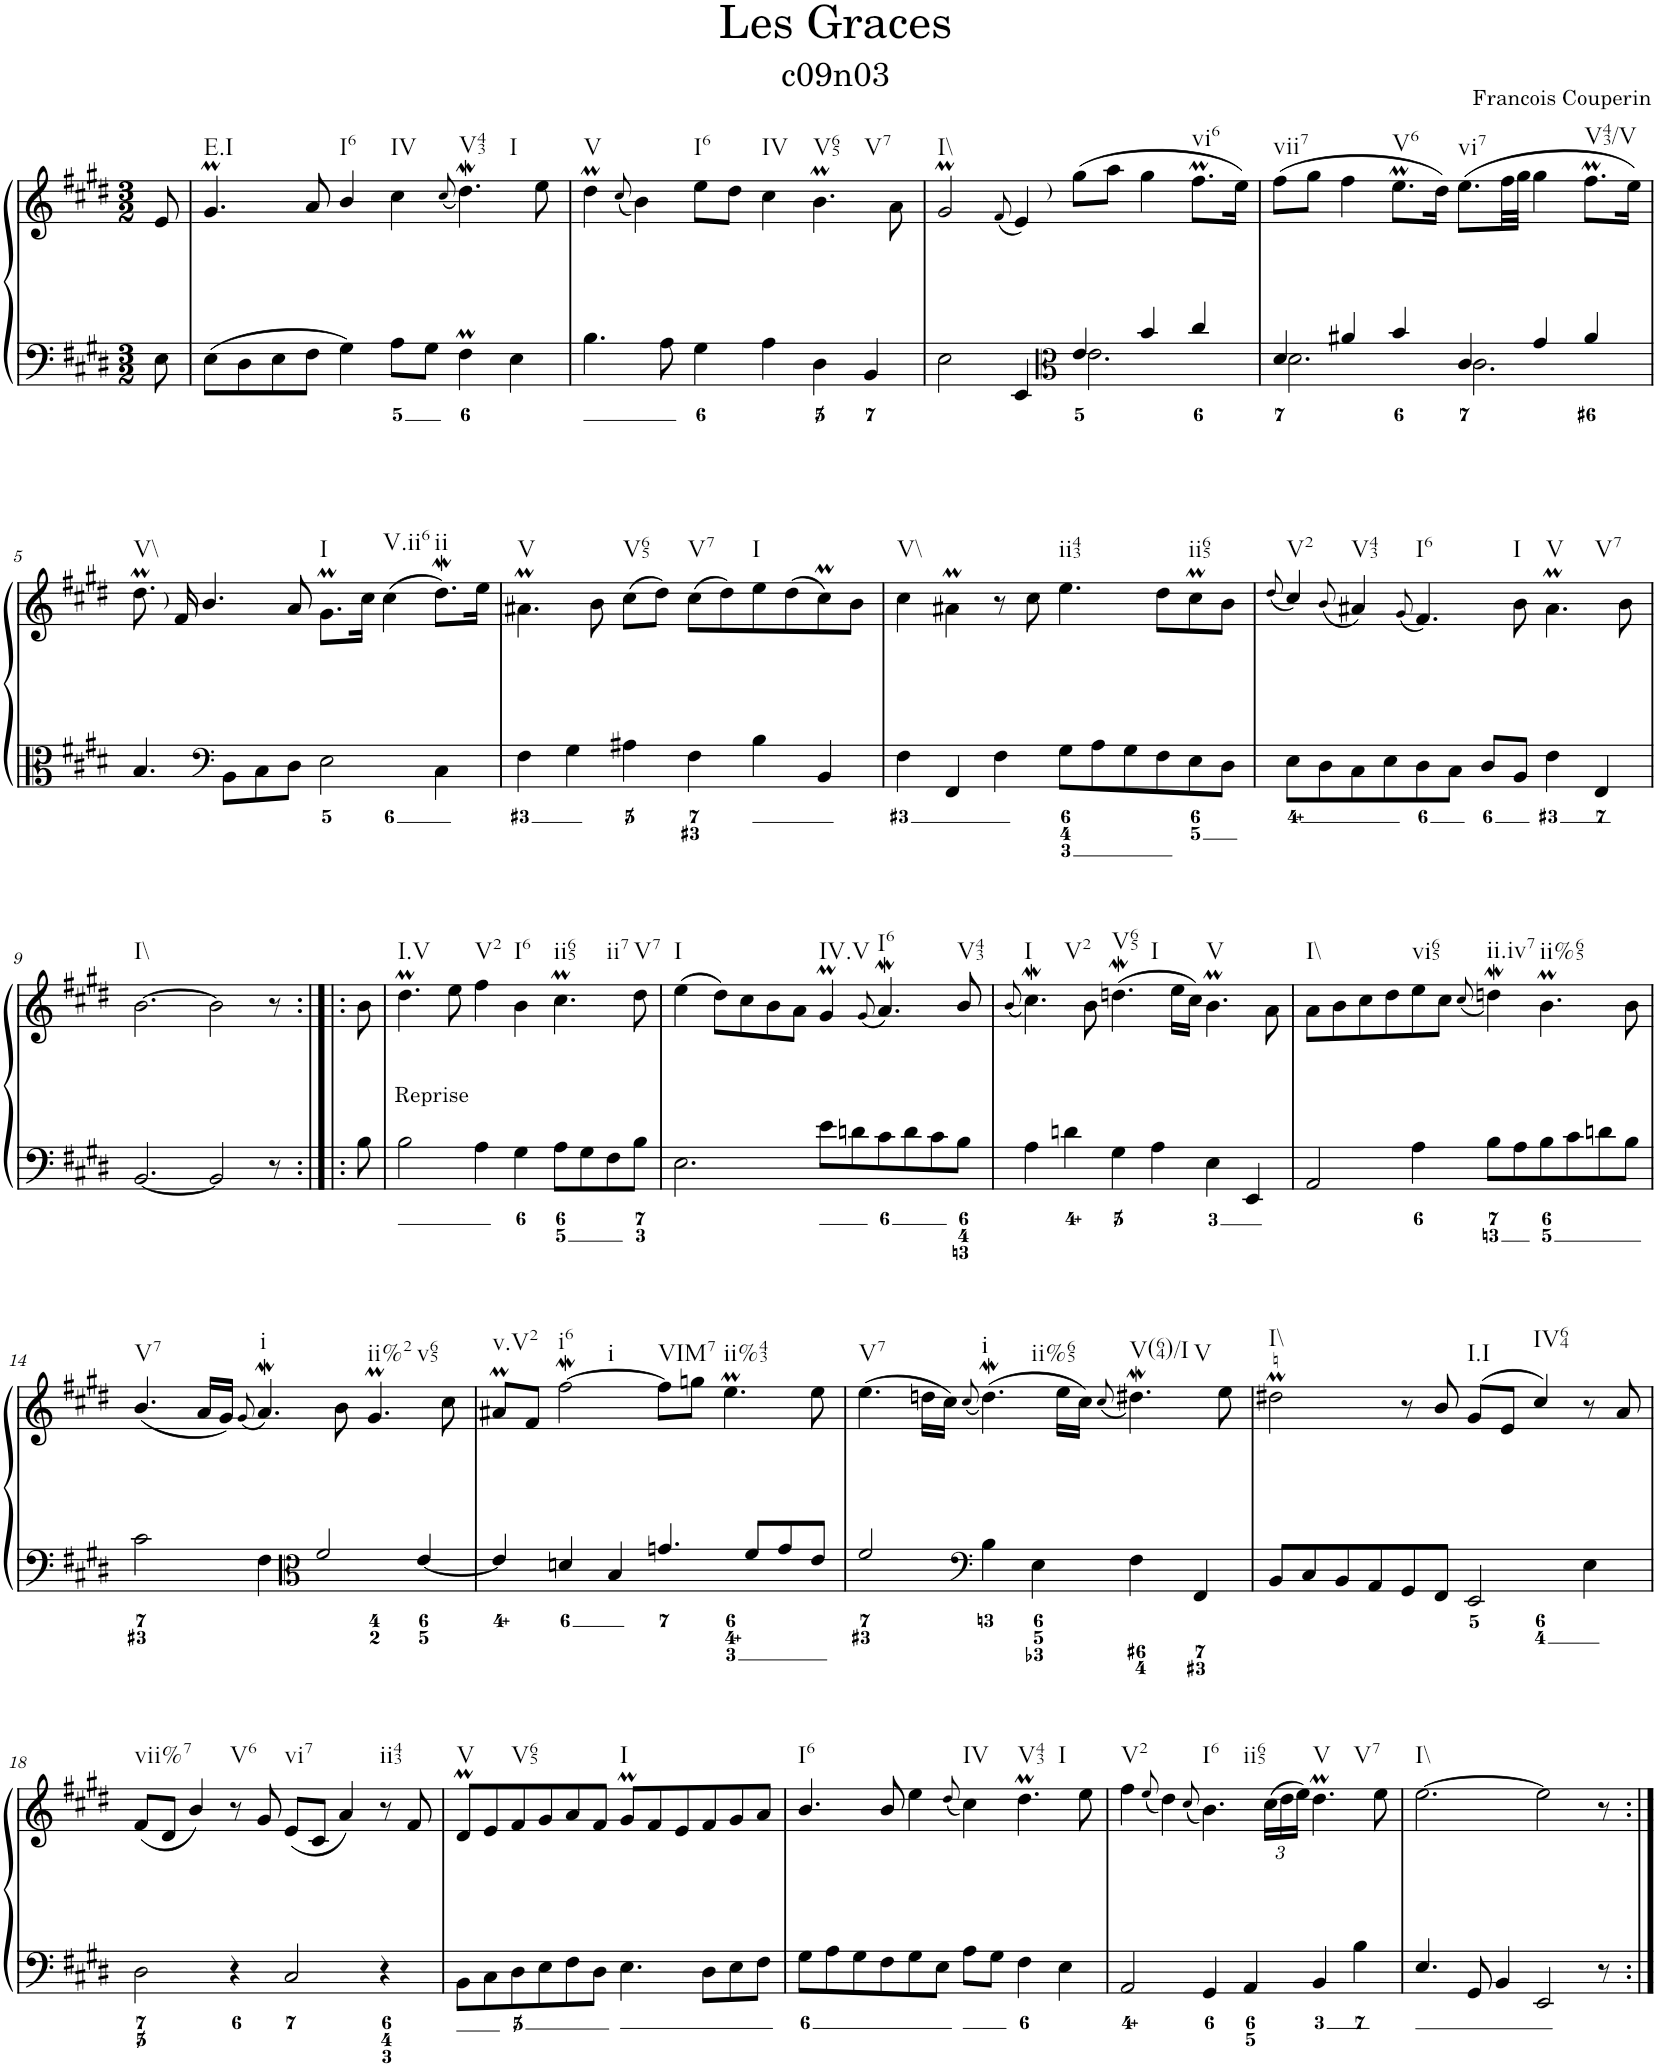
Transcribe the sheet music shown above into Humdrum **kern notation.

**kern	**kern
*part1	*part1
*staff2	*staff1
*I"Piano	*
*I'Pno.	*
*clefF4	*clefG2
*k[f#c#g#d#]	*k[f#c#g#d#]
*M3/2	*M3/2
=	=
8E\	8e/
=1	=1
!	!LO:TX:b:t=E.I
8E\L	4.g#m/
8D#\	.
8E\	.
8F#\J	8a/
!	!LO:TX:b:t=I6
4G#\	4b/
!	!LO:TX:b:t=IV
8A\L	4cc#\
8G#\J	.
.	(8qcc#/
!	!LO:TX:b:t=V43
!	!LO:TX:b:t=I
4F#M\	4.dd#W\)
4E\	.
.	8ee\
=2	=2
!	!LO:TX:b:t=V
4.B\	4dd#m\
.	(8qcc#/
.	4b\)
8A\	.
!	!LO:TX:b:t=I6
4G#\	8ee\L
.	8dd#\J
!	!LO:TX:b:t=IV
4A\	4cc#\
!	!LO:TX:b:t=V65
!	!LO:TX:b:t=V7
4D#\	4.bM\
4BB/	.
.	8a\
=3	=3
*^	*
!	!	!LO:TX:b:t=I\\
2E\	2.ryy	2g#m/
.	.	(8qf#/
!	!	!LO:TX:a:t=)
4EE/	.	4e/)
*clefC3	*	*
4e/	2.e\	(8gg#\L
.	.	8aa\J
4b/	.	4gg#\
!	!	!LO:TX:b:t=vi6
4cc#/	.	8.ff#M\L
.	.	16ee\Jk)
=4	=4	=4
!	!	!LO:TX:b:t=vii7
4d#/	2.d#\	(8ff#\L
.	.	8gg#\J
4a#X/	.	4ff#\
!	!	!LO:TX:b:t=V6
4b/	.	8.eeM\L
.	.	16dd#\Jk)
!	!	!LO:TX:b:t=vi7
4c#/	2.c#\	(8.ee\L
.	.	32ff#\LL
.	.	32gg#\JJJ
4g#/	.	4gg#\
!	!	!LO:TX:b:t=V43/V
4a#/	.	8.ff#M\L
.	.	16ee\Jk)
*v	*v	*
!!LO:LB:g=z
=5	=5
!	!LO:TX:a:t=)
!	!LO:TX:b:t=V\\
4.B/	8.dd#m\
.	16f#/
.	4.b/
*clefF4	*
8BB\L	.
8C#\	.
8D#\J	8a/
!	!LO:TX:b:t=I
2E\	8.g#m\L
.	16cc#\Jk
!	!LO:TX:b:t=V.ii6
.	(4cc#\
!	!LO:TX:b:t=ii
4C#\	8.dd#W\L)
.	16ee\Jk
=6	=6
!	!LO:TX:b:t=V
4F#\	4.a#Xm\
4G#\	.
.	8b\
!	!LO:TX:b:t=V65
4A#X\	(8cc#\L
.	8dd#\J)
!	!LO:TX:b:t=V7
4F#\	(8cc#\L
.	8dd#\)
!	!LO:TX:b:t=I
4B\	8ee\
.	(8dd#\
4BB/	8cc#M\)
.	8b\J
=7	=7
!	!LO:TX:b:t=V\\
4F#\	4cc#\
4FF#/	4a#Xm\
4F#\	8r
.	8cc#\
!	!LO:TX:b:t=ii43
8G#\L	4.ee\
8A\	.
8G#\	.
8F#\	8dd#\L
!	!LO:TX:b:t=ii65
8E\	8cc#M\
8D#\J	8b\J
=8	=8
.	(8qdd#/
!	!LO:TX:b:t=V2
8E\L	4cc#/)
8D#\	.
.	(8qb/
!	!LO:TX:b:t=V43
8C#\	4a#X/)
8E\	.
.	(8qg#/
!	!LO:TX:b:t=I6
8D#\	4.f#/)
8C#\J	.
8D#/L	.
!	!LO:TX:b:t=I
8BB/J	8b\
!	!LO:TX:b:t=V
!	!LO:TX:b:t=V7
4F#\	4.a#m\
4FF#/	.
.	8b\
!!LO:LB:g=z
=9	=9
!	!LO:TX:b:t=I\\
[2.BB/	[2.b\
2BB/]	2b\]
8r	8r
=9X1:|!|:	=9X1:|!|:
8B\	8b\
=10	=10
!	!LO:TX:b:t=I.V
!LO:TX:a:t=Reprise	!
2B\	4.dd#m\
.	8ee\
!	!LO:TX:b:t=V2
4A\	4ff#\
!	!LO:TX:b:t=I6
4G#\	4b\
!	!LO:TX:b:t=ii65
!	!LO:TX:b:t=ii7
8A\L	4.cc#M\
8G#\	.
8F#\	.
!	!LO:TX:b:t=V7
8B\J	8dd#\
=11	=11
!	!LO:TX:b:t=I
2.E\	(4ee\
.	8dd#\L)
.	8cc#\
.	8b\
.	8a\J
!	!LO:TX:b:t=IV.V
8e\L	4g#m/
8dn\	.
.	(8qg#/
!	!LO:TX:b:t=I6
8c#\	4.aw/)
8d\	.
8c#\	.
!	!LO:TX:b:t=V43
8B\J	8b/
=12	=12
.	(8qb/
!	!LO:TX:b:t=I
!	!LO:TX:b:t=V2
4A\	4.cc#W\)
4dn\	.
.	8b\
!	!LO:TX:b:t=V65
!	!LO:TX:b:t=I
4G#\	(4.ddnw\
4A\	.
.	16ee\LL
.	16cc#\JJ)
!	!LO:TX:b:t=V
4E\	4.bM\
4EE/	.
.	8a\
=13	=13
!	!LO:TX:b:t=I\\
2AA/	8a\L
.	8b\
.	8cc#\
.	8dd#\
!	!LO:TX:b:t=vi65
4A\	8ee\
.	8cc#\J
.	(8qcc#/
!	!LO:TX:b:t=ii.iv7
8B\L	4ddnw\)
8A\	.
!	!LO:TX:b:t=ii%65
8B\	4.bM\
8c#\	.
8dn\	.
8B\J	8b\
!!LO:LB:g=z
=14	=14
!	!LO:TX:b:t=V7
2c#\	(4.b/
.	16a/LL
.	16g#/JJ)
.	(8qg#/
!	!LO:TX:b:t=i
4F#\	4.aw/)
*clefC3	*
2f#/	.
.	8b\
!	!LO:TX:b:t=ii%2
!	!LO:TX:b:t=v65
.	4.g#m/
[4e/	.
.	8cc#\
=15	=15
!	!LO:TX:b:t=v.V2
4e/]	8a#Xm/L
.	8f#/J
!	!LO:TX:b:t=i6
!	!LO:TX:b:t=i
4dn/	[2ff#W\
4B/	.
!	!LO:TX:b:t=VIM7
4.gn/	8ff#\L]
.	8ggn\J
!	!LO:TX:b:t=ii%43
.	4.eeM\
8f#/L	.
8g/	.
8e/J	8ee\
=16	=16
!	!LO:TX:b:t=V7
2f#/	(4.ee\
.	16ddn\LL
.	16cc#\JJ)
*clefF4	*
.	(8qcc#/
!	!LO:TX:b:t=i
!	!LO:TX:b:t=ii%65
4B\	(4.ddw\)
4E\	.
.	16ee\LL
.	16cc#\JJ)
.	(8qcc#/
!	!LO:TX:b:t=V(64)/I
!	!LO:TX:b:t=V
4F#\	4.dd#XW\)
4FF#/	.
.	8ee\
=17	=17
!	!LO:TX:b:t=I\\
8BB/L	2dd#Xm\
8C#/	.
8BB/	.
8AA/	.
8GG#/	8r
8FF#/J	8b/
!	!LO:TX:b:t=I.I
2EE/	(>8g#/L
.	8e/J
!	!LO:TX:b:t=IV64
.	4cc#/)
4E\	8r
.	8a/
!!LO:LB:g=z
=18	=18
!	!LO:TX:b:t=vii%7
2D#\	(8f#/L
.	8d#/J
.	4b/)
!	!LO:TX:b:t=V6
4r	8r
.	8g#/
!	!LO:TX:b:t=vi7
2C#/	(8e/L
.	8c#/J
.	4a/)
!	!LO:TX:b:t=ii43
4r	8r
.	8f#/
=19	=19
!	!LO:TX:b:t=V
8BB\L	8d#m/L
8C#\	8e/
!	!LO:TX:b:t=V65
8D#\	8f#/
8E\	8g#/
8F#\	8a/
8D#\J	8f#/J
!	!LO:TX:b:t=I
4.E\	8g#m/L
.	8f#/
.	8e/
8D#\L	8f#/
8E\	8g#/
8F#\J	8a/J
=20	=20
!	!LO:TX:b:t=I6
8G#\L	4.b/
8A\	.
8G#\	.
8F#\	8b/
8G#\	4ee\
8E\J	.
.	(8qdd#/
!	!LO:TX:b:t=IV
8A\L	4cc#\)
8G#\J	.
!	!LO:TX:b:t=V43
!	!LO:TX:b:t=I
4F#\	4.dd#m\
4E\	.
.	8ee\
=21	=21
!	!LO:TX:b:t=V2
2AA/	4ff#\
.	(8qee/
.	4dd#\)
.	(8qcc#/
!	!LO:TX:b:t=I6
!	!LO:TX:b:t=ii65
4GG#/	4.b\)
4AA/	.
*	*Xbrackettup
.	(24cc#\LL
.	24dd#\
.	24ee\JJ)
!	!LO:TX:b:t=V
!	!LO:TX:b:t=V7
4BB/	4.dd#m\
4B\	.
.	8ee\
=22	=22
!	!LO:TX:b:t=I\\
4.E/	[2.ee\
8GG#/	.
4BB/	.
2EE/	2ee\]
8r	8r
=:|!	=:|!
*-	*-
